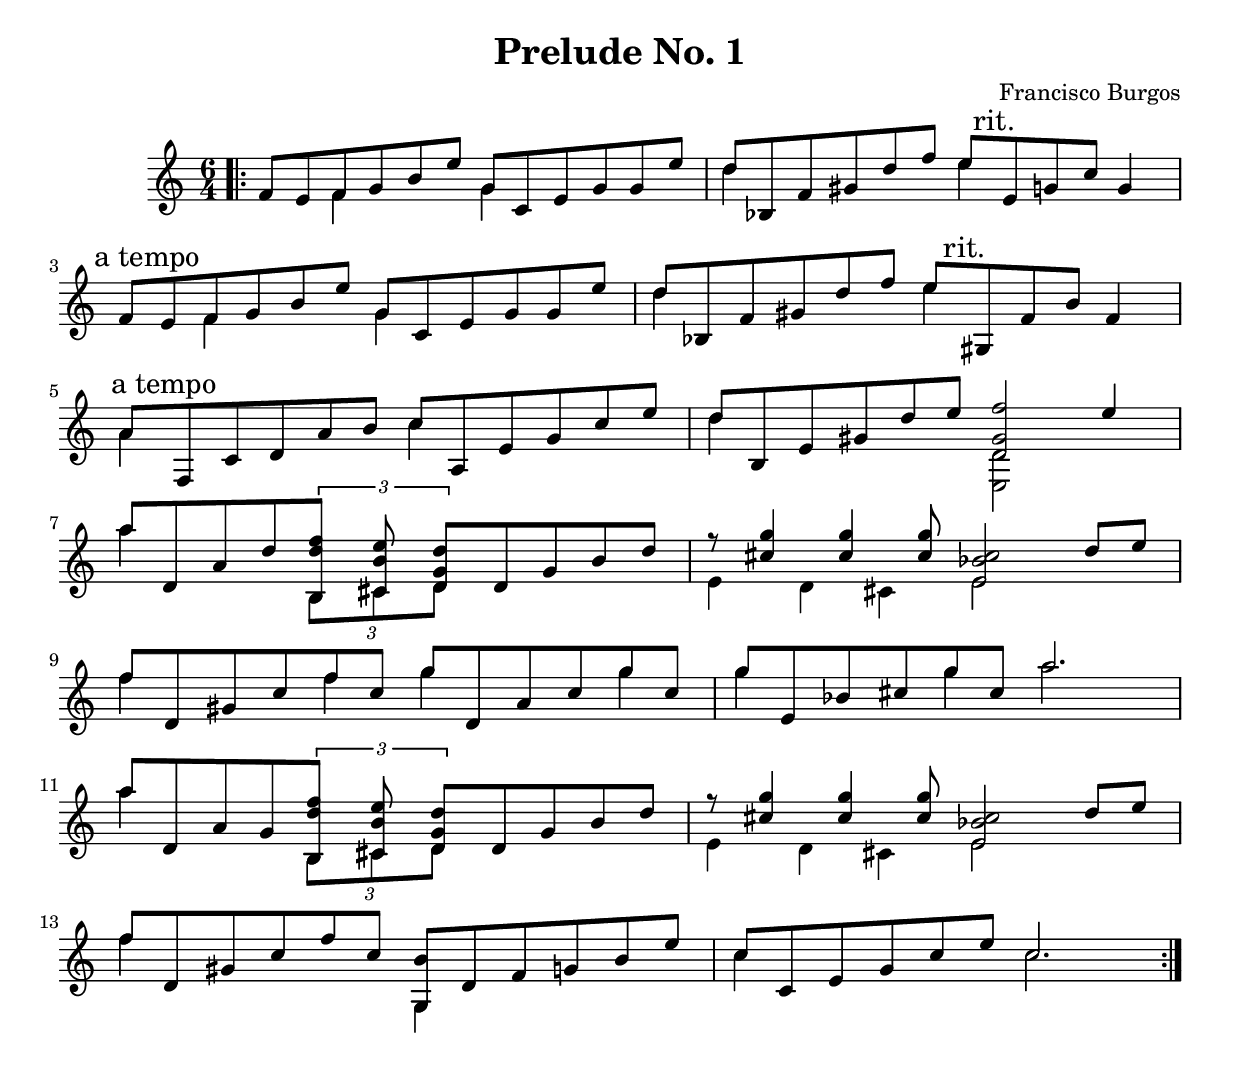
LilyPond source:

\version "2.18.2"
\header {
  title = "Prelude No. 1"
  composer = "Francisco Burgos"
}

\include "bbarred.ly"
#(define RH rightHandFinger)

#(define RH rightHandFinger)

<<
  {
    \time 6/4
    \key c \major
    
   
    <<
      \new Voice { \voiceOne
        \bar ".|:"
        f'8 e' f'8 g' b' e'' g' c' e' g' g' e'' |
        d'' bes f' gis' d'' f'' e'' \mark "rit." e' g' c'' g'4 | \break
      }
      \new Voice { \voiceTwo
        s4 f'4 s4 g'4 s2 |
        d''4 s2 e''4 s2 |
      }
      \new Voice { \voiceThree
        |
        |
      }
      \new Voice { \voiceFour
        |
        |
      }
    >>
    <<
      \new Voice { \voiceOne
        \mark "a tempo" f'8 e' f'8 g' b' e'' g' c' e' g' g' e'' |
        d'' bes f' gis' d'' f'' e'' \mark "rit." gis f' b' f'4 | \break
      }
      \new Voice { \voiceTwo
        s4 f'4 s4 g'4 s2 |
        d''4 s2 e''4 s2 |
      }
      \new Voice { \voiceThree
        |
        |
      }
      \new Voice { \voiceFour
        |
        |
      }
    >>
    <<
      \new Voice { \voiceOne
        a'8 \mark "a tempo" f c' d' a' b' c'' a e' g' c'' e''|
        d'' b e' gis' d'' e'' <d' gis' f''>2 e''4 | \break
      }
      \new Voice { \voiceTwo
        a'4 s2 c''4 s2 |
        d''4 s2 <e d'>2 s4 |
      }
      \new Voice { \voiceThree
        |
        |
      }
      \new Voice { \voiceFour
        |
        |
      }
    >>
    <<
      \new Voice { \voiceOne
        a''8[ d' a' d'' \tuplet 3/4 {<b d'' f''>] <cis' b' e''> <d' g' d''>[} d' g' b' d''] |
        r8 <cis'' g''>4 <cis'' g''>4 <cis'' g''>8 <e' bes' cis''>2  d''8 e'' | \break
      }
      \new Voice { \voiceTwo
        a''4 s4 \tuplet 3/4 {b8 cis' <d'>} s2 |
        e'4 d' cis' e'2 s4 |
      }
      \new Voice { \voiceThree
        |
        |
      }
      \new Voice { \voiceFour
        |
        |
      }
    >>
    <<
      \new Voice { \voiceOne
        f''8 d' gis' c'' f'' c'' g'' d' a' c'' g'' c''|
        g'' e' bes' cis'' g'' cis'' a''2. | \break
      }
      \new Voice { \voiceTwo
        f''4 s4 f''4 g''4 s4 g''4 |
        g''4 s4 g''4 a''2.|
      }
      \new Voice { \voiceThree
        |
        |
      }
      \new Voice { \voiceFour
        |
        |
      }
    >>
    <<
      \new Voice { \voiceOne
        a''8[ d' a' g' \tuplet 3/4 {<b d'' f''>] <cis' b' e''> <d' g' d''>[} d' g' b' d'']|
        r8 <cis'' g''>4 <cis'' g''>4 <cis'' g''>8 <e' bes' cis''>2 d''8 e'' | \break
      }
      \new Voice { \voiceTwo
        a''4 s4 \tuplet 3/4 {b8 cis' <d'>8} s2 |
        e'4 d' cis' e'2 s4|
      }
      \new Voice { \voiceThree
        |
        |
      }
      \new Voice { \voiceFour
        |
        |
      }
    >>
    <<
      \new Voice { \voiceOne
        f''8 d' gis' c'' f'' c'' <g b'> d' f' g' b' e''|
        c'' c' e' g' c'' e'' c''2. \bar ":|." \break
      }
      \new Voice { \voiceTwo
        f''4 s2 <g>4 s2 |
        c''4 s2 c''2. |
      }
      \new Voice { \voiceThree
        |
        |
      }
      \new Voice { \voiceFour
        |
        |
      }
    >>
    <<
      \new Voice { \voiceOne
        |
        | \break
      }
      \new Voice { \voiceTwo
        |
        |
      }
      \new Voice { \voiceThree
        |
        |
      }
      \new Voice { \voiceFour
        |
        |
      }
    >>
  }
>>